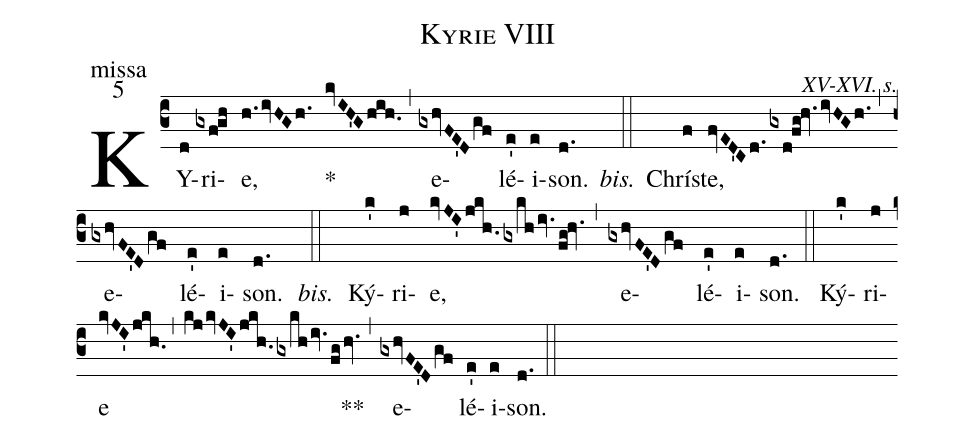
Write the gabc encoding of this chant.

name: Kyrie VIII;
office-part: missa;
mode: 5;
commentary: XV-XVI. s.;
%%
(c3)
KY(d)ri(gxf!gh)e,(h.ivHGh.) *(kvIH'Ghih.) (,)
e(gxhvFE'Dgf)lé(e')i(e)son.(d.) <i>bis.</i>(::)
Chrí(f)ste,(fvED'Cd.gxd!fg!hv./ivHGh.) (,)
e(gxhvFE'Dgf)lé(e')i(e)son.(d.) <i>bis.</i>(::)
Ký(k')ri(j)e,(kvJI'jkh.gxkhiv.fg!hv.) (,)
e(gxhvFE'Dgf)lé(e')i(e)son.(d.) (::)
Ký(k')ri(j)e(kvJI'jkh.,kj/kvJI'jkh.gxkhiv.fg/hv.) **(,)
e(gxhvFE'Dgf)lé(e')i(e)son.(d.) (::)
